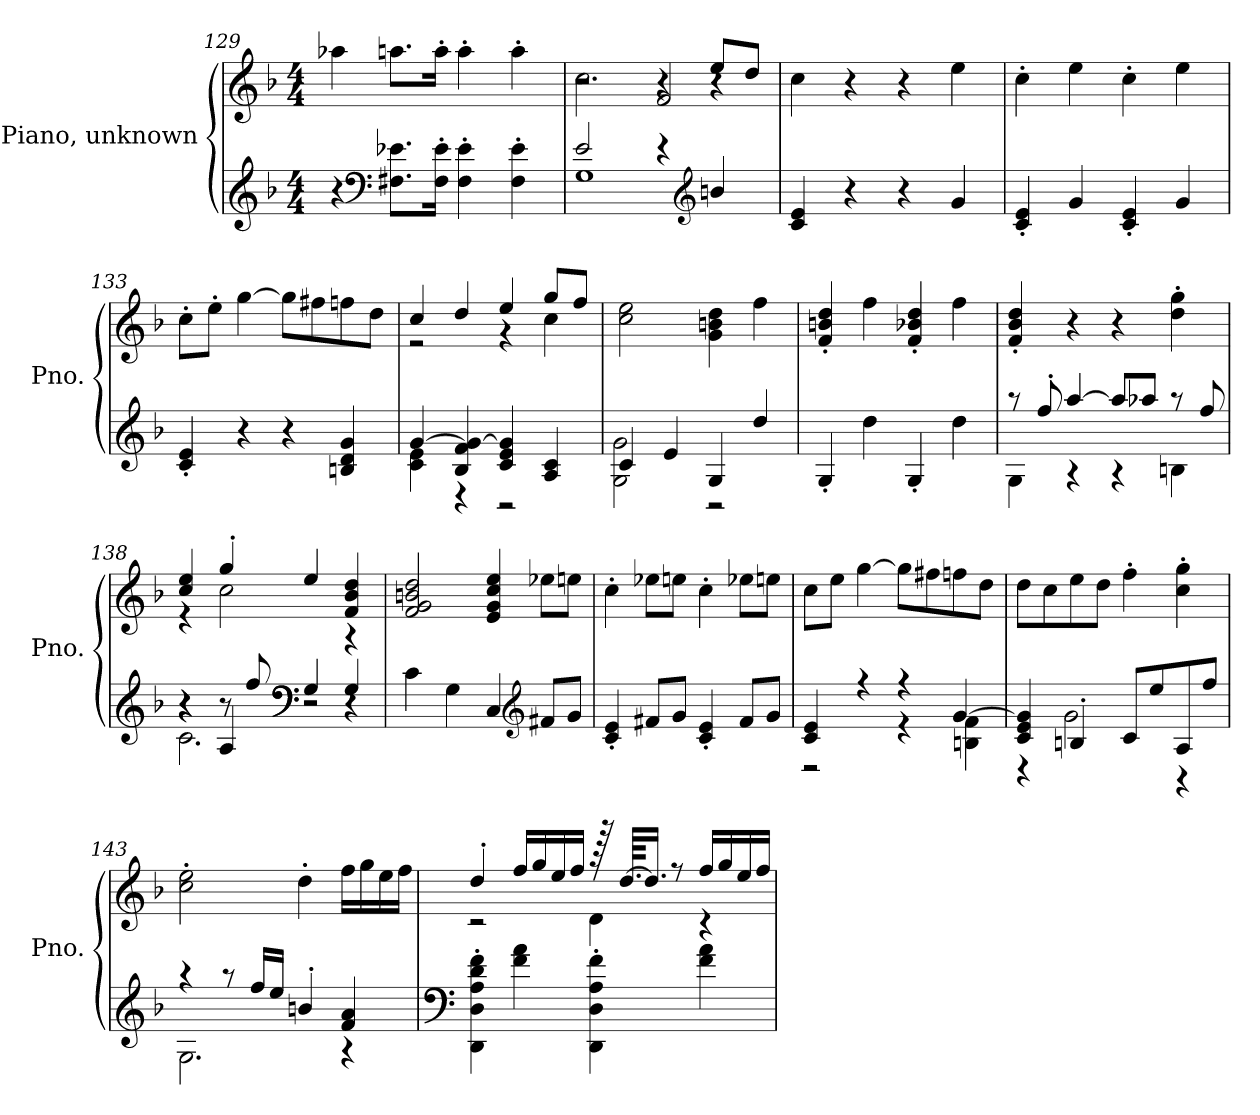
**kern	**kern
*part1	*part1
*staff2	*staff1
*I"Piano, unknown	*
*I'Pno.	*
*clefG2	*clefG2
*k[b-]	*k[b-]
*M4/4	*M4/4
=129	=129
4r	4aa-X\
*clefF4	*
8.F#X\ 8.e-X\L	8.aan\L
16F#\' 16e-\'Jk	16aa'\Jk
4F#\' 4e-\'	4aa'\
4F#\' 4e-\'	4aa'\
=130	=130
*^	*^
*	*	*	*^
2e/	1G	2r	2.cc\	2r
4r	.	4r	.	2f/
*clefG2	*	*	*	*
4bn/	.	8ee/L	4r	.
.	.	8dd/J	.	.
*v	*v	*	*	*
*	*v	*v	*v
=131	=131
4c/ 4e/	4cc\
4r	4r
4r	4r
4g/	4ee\
!!LO:LB:g=z
=132	=132
4c/' 4e/'	4cc'\
4g/	4ee\
4c/' 4e/'	4cc'\
4g/	4ee\
=133	=133
4c/' 4e/'	8cc'\L
.	8ee'\J
4r	[4gg\
4r	8gg\L]
.	8ff#X\
4Bn/ 4d/ 4g/	8ffn\
.	8dd\J
=134	=134
*^	*^
[4g/	4c\ 4e\	4cc/	2r
4B-/ 4f/ 4g/_	4r	4dd/	.
4c/ 4e/ 4g/]	2r	4ee/	4r
4A/ 4c/	.	8gg/L	4cc\
.	.	8ff/J	.
*	*	*v	*v
=135	=135	=135
4c/	2G\ 2g\	2cc\ 2ee\
4e/	.	.
4G/	2r	4g\ 4bn\ 4dd\
4dd/	.	4ff\
*v	*v	*
=136	=136
4G'/	4f/' 4bn/' 4dd/'
4dd\	4ff\
4G'/	4f/' 4b-X/' 4dd/'
4dd\	4ff\
=137	=137
*^	*
8r	4G\	4f/' 4b-/' 4dd/'
8ff'/	.	.
[4aa/	4r	4r
8aa/L]	4r	4r
8aa-X/J	.	.
8r	4Bn\	4dd\' 4gg\'
8ff/	.	.
!!LO:PB:g=z
=138	=138	=138
*	*^	*^
4r	2.c\	4r	4cc/ 4ee/	4r
8r	.	4A/	4gg'/	2cc\
8ff/	.	.	.	.
*clefF4	*	*	*	*
4G/	.	2r	4ee/	.
4G/	4r	.	4f/ 4b-/ 4dd/	4r
*v	*v	*v	*	*
*	*v	*v
=139	=139
4c\	2f/ 2g/ 2bn/ 2dd/
4G\	.
4C/	4e/ 4g/ 4cc/ 4ee/
*clefG2	*
8f#X/L	8ee-X\L
8g/J	8een\J
=140	=140
4c/' 4e/'	4cc'\
8f#X/L	8ee-X\L
8g/J	8een\J
4c/' 4e/'	4cc'\
8f#/L	8ee-X\L
8g/J	8een\J
=141	=141
*^	*
4c/ 4e/	2r	8cc\L
.	.	8ee\J
4r	.	[4gg\
4r	4r	8gg\L]
.	.	8ff#X\
[4g/	4Bn\ 4f\	8ffn\
.	.	8dd\J
=142	=142	=142
4c/ 4e/ 4g/]	4r	8dd\L
.	.	8cc\
4Bn'/	2g\	8ee\
.	.	8dd\J
8c/L	.	4ff'\
8ee/	.	.
8A/	4r	4cc\' 4gg\'
8ff/J	.	.
!!LO:LB:g=z
=143	=143	=143
4r	2.G\	2cc\' 2ee\'
8r	.	.
16ff/LL	.	.
16ee/JJ	.	.
4bn'/	.	4dd'\
4f/ 4a/	4r	16ff\LL
.	.	16gg\
.	.	16ee\
.	.	16ff\JJ
*v	*v	*
=144	=144
*clefF4	*
*	*^
4DD\' 4D\' 4A\' 4d\' 4f\'	4dd'/	2r
4f\ 4a\	16ff/LL	.
.	16gg/	.
.	16ee/	.
.	16ff/JJ	.
4DD\' 4D\' 4A\' 4f\'	128r	4d\
.	[64.dd/KKLL	.
.	16.dd/JJ]	.
.	8r	.
4f\ 4a\	16ff/LL	4r
.	16gg/	.
.	16ee/	.
.	16ff/JJ	.
*	*v	*v
=	=
*-	*-
